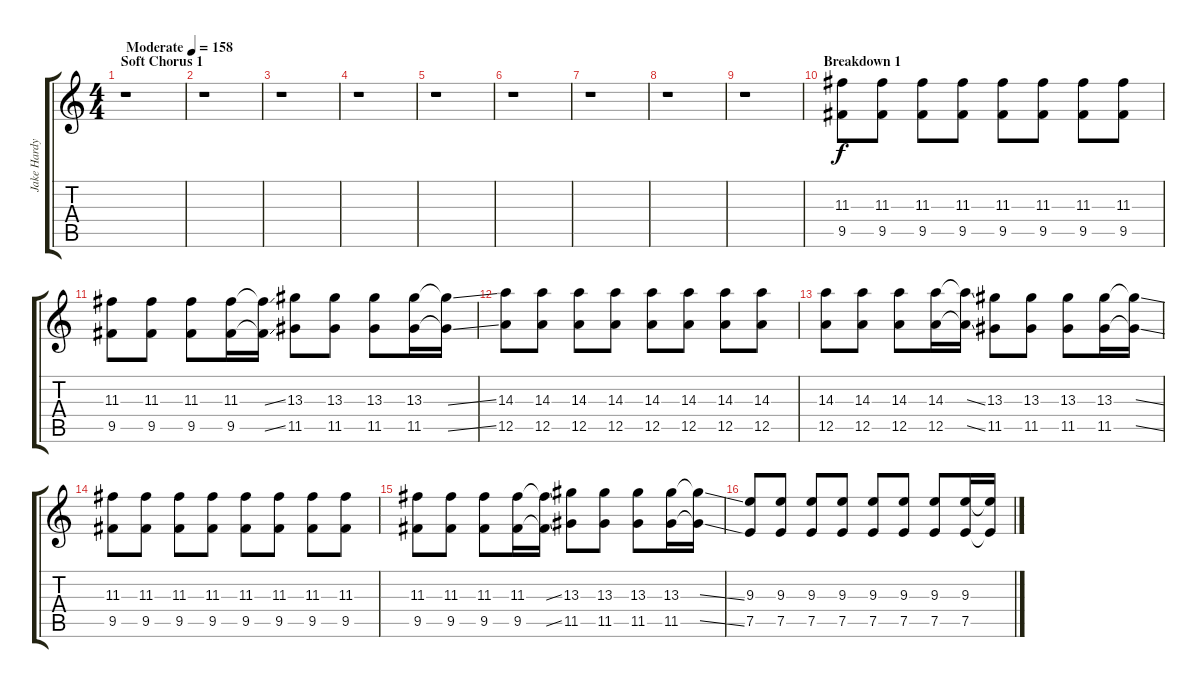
\track ("Jake Hardy" "Jake Hardy") {instrument overdrivenguitar}
\staff {score tabs}
\tuning (E4 B3 G3 D3 A2 D2) {hide}
\ts (4 4)
\section ("" "Soft Chorus 1")
\tempo (158 "Moderate")
\clef g2
\ks c
r.1{dy f instrument overdrivenguitar} |
r.1 |
r.1 |
r.1 |
r.1 |
r.1 |
r.1 |
r.1 |
r.1 |
\section ("" "Breakdown 1")
(11.3 9.5).8 (11.3 9.5).8 (11.3 9.5).8 (11.3 9.5).8 (11.3 9.5).8 (11.3 9.5).8 (11.3 9.5).8 (11.3 9.5).8 |
(11.3 9.5).8 (11.3 9.5).8 (11.3 9.5).8 (11.3 9.5).16 (11.3{ss t} 9.5{ss t}).16 (13.3 11.5).8 (13.3 11.5).8 (13.3 11.5).8 (13.3 11.5).16 (13.3{ss t} 11.5{ss t}).16 |
(14.3 12.5).8 (14.3 12.5).8 (14.3 12.5).8 (14.3 12.5).8 (14.3 12.5).8 (14.3 12.5).8 (14.3 12.5).8 (14.3 12.5).8 |
(14.3 12.5).8 (14.3 12.5).8 (14.3 12.5).8 (14.3 12.5).16 (14.3{ss t} 12.5{ss t}).16 (13.3 11.5).8 (13.3 11.5).8 (13.3 11.5).8 (13.3 11.5).16 (13.3{ss t} 11.5{ss t}).16 |
(11.3 9.5).8 (11.3 9.5).8 (11.3 9.5).8 (11.3 9.5).8 (11.3 9.5).8 (11.3 9.5).8 (11.3 9.5).8 (11.3 9.5).8 |
(11.3 9.5).8 (11.3 9.5).8 (11.3 9.5).8 (11.3 9.5).16 (11.3{ss t} 9.5{ss t}).16 (13.3 11.5).8 (13.3 11.5).8 (13.3 11.5).8 (13.3 11.5).16 (13.3{ss t} 11.5{ss t}).16 |
(9.3 7.5).8 (9.3 7.5).8 (9.3 7.5).8 (9.3 7.5).8 (9.3 7.5).8 (9.3 7.5).8 (9.3 7.5).8 (9.3 7.5).16 (9.3{ss t} 7.5{ss t}).16
